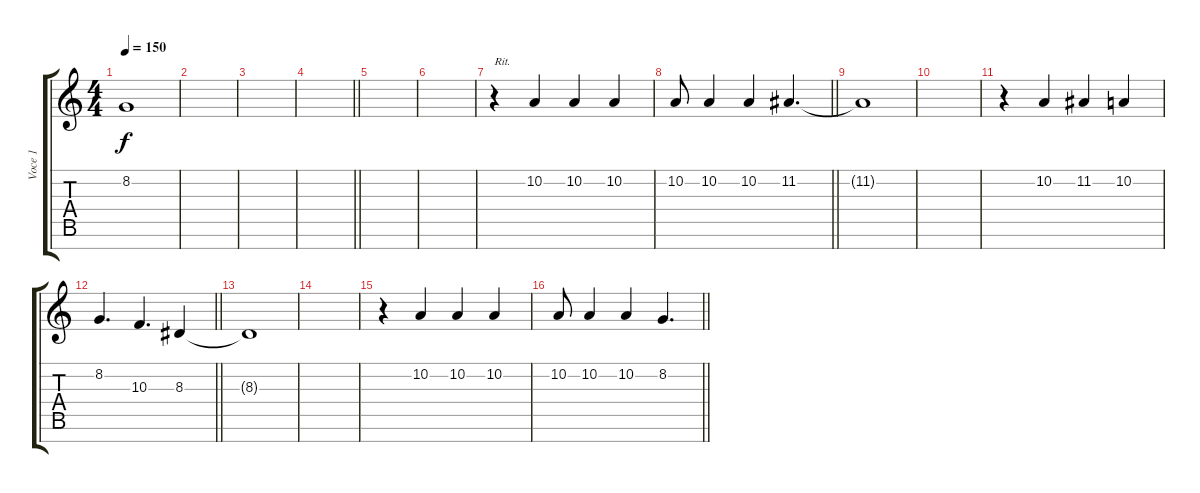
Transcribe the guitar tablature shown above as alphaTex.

\track ("Voce 1" "Voce 1") {instrument lead1square}
\staff {score tabs}
\tuning (E4 B3 G3 D3 A2 E2 B1) {hide}
\ts (4 4)
\tempo 150
\clef g2
\ks c
8.2{t}.1{dy f} |
|
|
\barLineRight lightlight
|
|
|
r.4{txt "Rit."} 10.2.4 10.2.4 10.2.4 |
\barLineRight lightlight
10.2.8 10.2.4 10.2.4 11.2.4{d} |
11.2{t}.1 |
|
r.4 10.2.4 11.2.4 10.2.4 |
\barLineRight lightlight
8.2.4{d} 10.3.4{d} 8.3.4 |
8.3{t}.1 |
|
r.4 10.2.4 10.2.4 10.2.4 |
\barLineRight lightlight
10.2.8 10.2.4 10.2.4 8.2.4{d}
